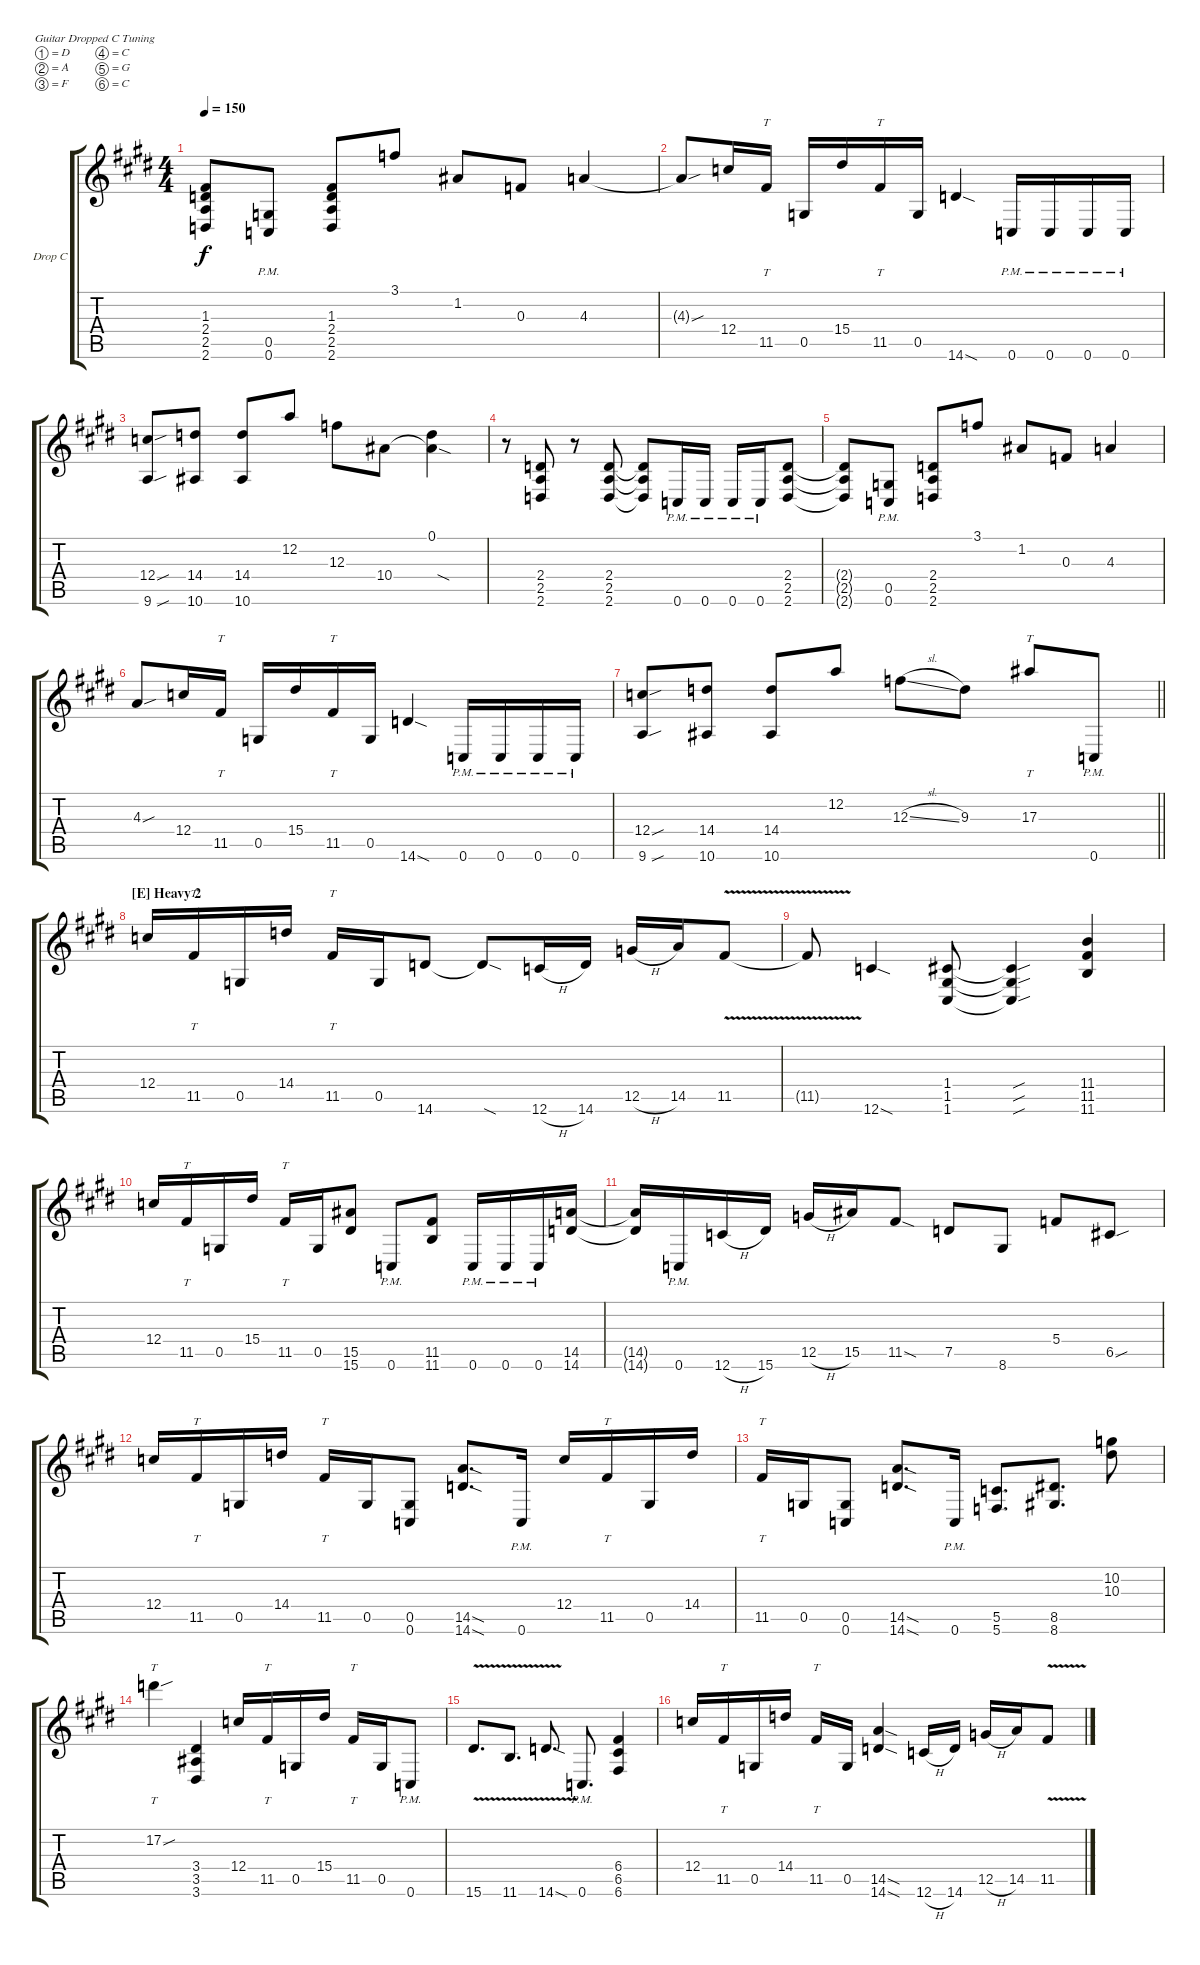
\bracketExtendMode groupsimilarinstruments
\firstSystemTrackNameOrientation horizontal
\otherSystemsTrackNameOrientation horizontal
\track ("Guitar R" "Drop C") {instrument distortionguitar}
\staff {score tabs}
\tuning (D4 A3 F3 C3 G2 C2)
\ts (4 4)
\tempo 150
\clef g2
\ks e
(2.4 2.5 2.6 1.3).8{dy f} (0.5{pm} 0.6{pm}).8 (2.4 2.5 2.6 1.3).8 3.1.8 1.2.8 0.3.8 4.3.4 |
4.3{sou t}.8 12.4.16 11.5.16{tt} 0.5.16 15.4.16 11.5.16{tt} 0.5.16 14.6{sod}.4 0.6{pm}.16 0.6{pm}.16 0.6{pm}.16 0.6{pm}.16 |
(12.4{sou} 9.6{sou}).8 (14.4 10.6).8 (14.4 10.6).8 12.2.8 12.3.8 10.4.8 (0.1 10.4{sod t}).4 |
r.8 (2.4 2.5 2.6).8 r.8 (2.4 2.5 2.6).8 (2.4{t} 2.5{t} 2.6{t}).8 0.6{pm}.16 0.6{pm}.16 0.6{pm}.16 0.6{pm}.16 (2.4 2.5 2.6).8 |
(2.4{t} 2.5{t} 2.6{t}).8 (0.5{pm} 0.6{pm}).8 (2.4 2.5 2.6).8 3.1.8 1.2.8 0.3.8 4.3.4 |
4.3{sou}.8 12.4.16 11.5.16{tt} 0.5.16 15.4.16 11.5.16{tt} 0.5.16 14.6{sod}.4 0.6{pm}.16 0.6{pm}.16 0.6{pm}.16 0.6{pm}.16 |
\barLineRight lightlight
(12.4{sou} 9.6{sou}).8 (14.4 10.6).8 (14.4 10.6).8 12.2.8 12.3{sl}.8 9.3.8 17.3.8{tt} 0.6{pm}.8 |
\section ("E" "Heavy 2")
12.4.16 11.5.16{tt} 0.5.16 14.4.16 11.5.16{tt} 0.5.16 14.6.8 14.6{sod t}.8 12.6{h}.16 14.6.16 12.5{h}.16 14.5.16 11.5{v}.8 |
11.5{v t}.8 12.6{sod}.4 (1.4 1.5 1.6).8 (1.4{sou t} 1.5{sou t} 1.6{sou t}).4 (11.4 11.5 11.6).4 |
12.4.16 11.5.16{tt} 0.5.16 15.4.16 11.5.16{tt} 0.5.16 (15.5 15.6).8 0.6{pm}.8 (11.5 11.6).8 0.6{pm}.16 0.6{pm}.16 0.6{pm}.16 (14.5 14.6).16 |
(14.5{t} 14.6{t}).16 0.6{pm}.16 12.6{h}.16 15.6.16 12.5{h}.16 15.5.16 11.5{sod}.8 7.5.8 8.6.8 5.4.8 6.5{sou}.8 |
12.4.16 11.5.16{tt} 0.5.16 14.4.16 11.5.16{tt} 0.5.16 (0.5 0.6).8 (14.5{sod} 14.6{sod}).8{d} 0.6{pm}.16 12.4.16 11.5.16{tt} 0.5.16 14.4.16 |
11.5.16{tt} 0.5.16 (0.5 0.6).8 (14.5{sod} 14.6{sod}).8{d} 0.6{pm}.16 (5.5 5.6).8{d} (8.5 8.6).8{d} (10.2 10.3).8 |
17.2{sou}.4{tt} (3.4 3.5 3.6).4 12.4.16 11.5.16{tt} 0.5.16 15.4.16 11.5.16{tt} 0.5.16 0.6{pm}.8 |
15.6{v}.8{d} 11.6{v}.8{d} 14.6{v sod}.8{d} 0.6{pm}.8{d} (6.4 6.5 6.6).4 |
12.4.16 11.5.16{tt} 0.5.16 14.4.16 11.5.16{tt} 0.5.16 (14.5{sod} 14.6{sod}).4 12.6{h}.16 14.6.16 12.5{h}.16 14.5.16 11.5{v}.8
